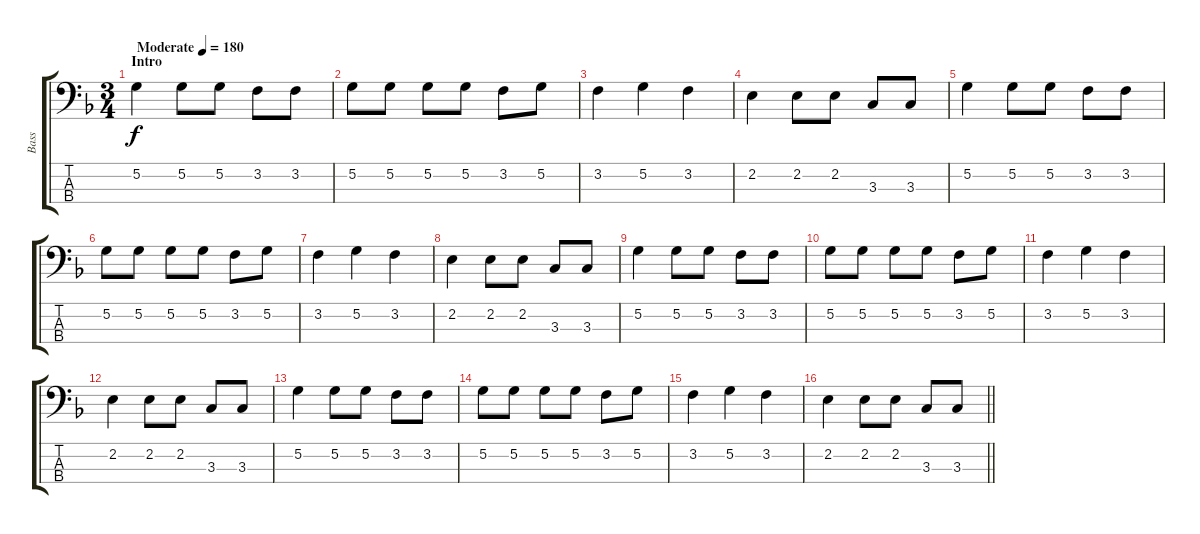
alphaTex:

\track ("Bass" "Bass") {instrument electricbassfinger}
\staff {score tabs}
\tuning (G2 D2 A1 E1) {hide}
\ts (3 4)
\section ("" "Intro")
\tempo (180 "Moderate")
\clef f4
\ks dminor
5.2.4{dy f instrument electricbassfinger} 5.2.8 5.2.8 3.2.8 3.2.8 |
5.2.8 5.2.8 5.2.8 5.2.8 3.2.8 5.2.8 |
3.2.4 5.2.4 3.2.4 |
2.2.4 2.2.8 2.2.8 3.3.8 3.3.8 |
5.2.4 5.2.8 5.2.8 3.2.8 3.2.8 |
5.2.8 5.2.8 5.2.8 5.2.8 3.2.8 5.2.8 |
3.2.4 5.2.4 3.2.4 |
2.2.4 2.2.8 2.2.8 3.3.8 3.3.8 |
5.2.4 5.2.8 5.2.8 3.2.8 3.2.8 |
5.2.8 5.2.8 5.2.8 5.2.8 3.2.8 5.2.8 |
3.2.4 5.2.4 3.2.4 |
2.2.4 2.2.8 2.2.8 3.3.8 3.3.8 |
5.2.4 5.2.8 5.2.8 3.2.8 3.2.8 |
5.2.8 5.2.8 5.2.8 5.2.8 3.2.8 5.2.8 |
3.2.4 5.2.4 3.2.4 |
\barLineRight lightlight
2.2.4 2.2.8 2.2.8 3.3.8 3.3.8
